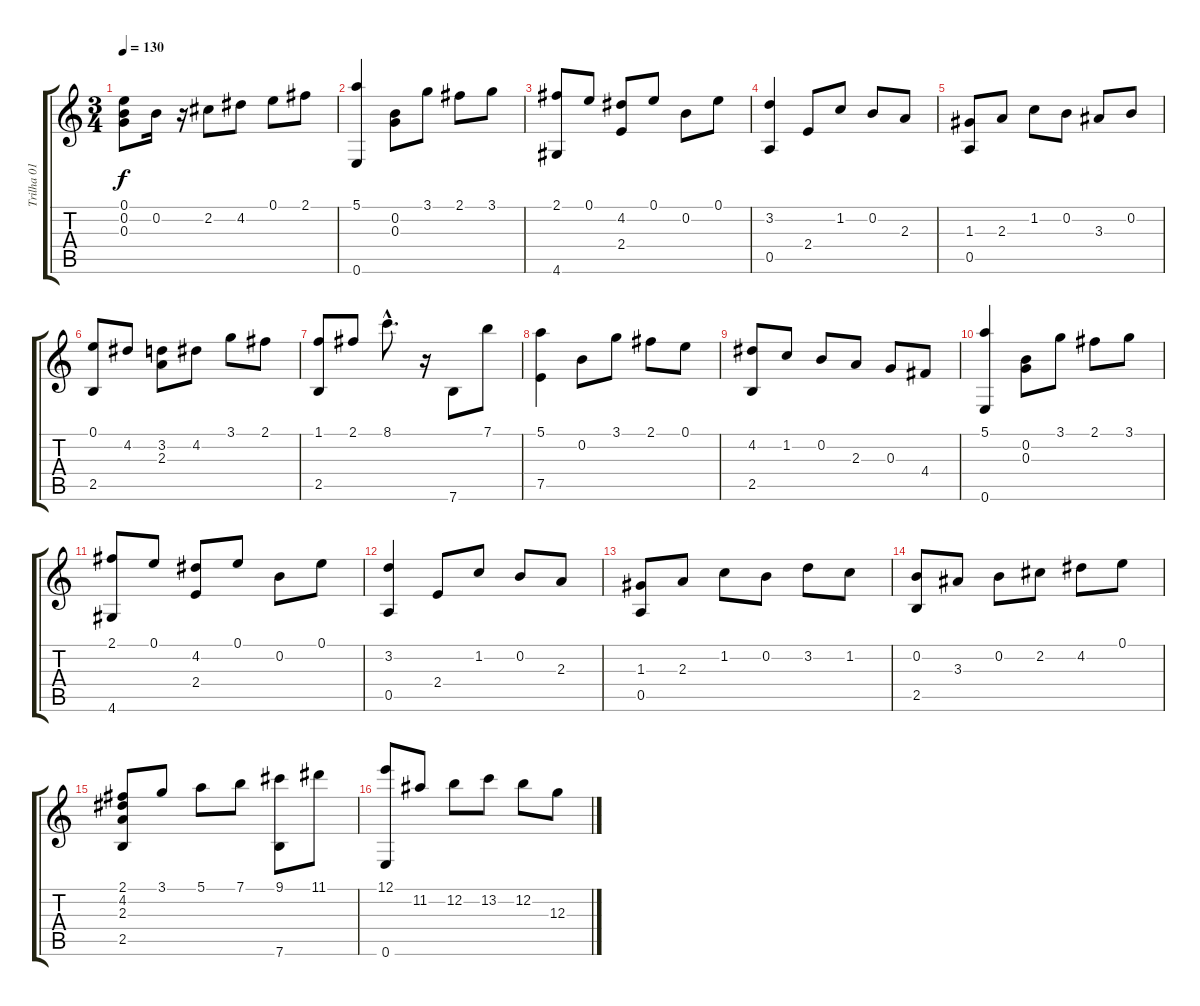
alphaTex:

\track ("Trilha 01" "Trilha 01") {instrument acousticguitarnylon}
\staff {score tabs}
\tuning (E4 B3 G3 D3 A2 E2) {hide}
\ts (3 4)
\tempo 130
\clef g2
\ks c
(0.1 0.2 0.3).8{dy f} 0.2.16 r.16 2.2.8 4.2.8 0.1.8 2.1.8 |
(5.1 0.6).4 (0.2 0.3).8 3.1.8 2.1.8 3.1.8 |
(2.1 4.6).8 0.1.8 (4.2 2.4).8 0.1.8 0.2.8 0.1.8 |
(3.2 0.5).4 2.4.8 1.2.8 0.2.8 2.3.8 |
(1.3 0.5).8 2.3.8 1.2.8 0.2.8 3.3.8 0.2.8 |
(0.1 2.5).8 4.2.8 (3.2 2.3).8 4.2.8 3.1.8 2.1.8 |
(1.1 2.5).8 2.1.8 8.1{hac}.8{d} r.16 7.6.8 7.1.8 |
(5.1 7.5).4 0.2.8 3.1.8 2.1.8 0.1.8 |
(4.2 2.5).8 1.2.8 0.2.8 2.3.8 0.3.8 4.4.8 |
(5.1 0.6).4 (0.2 0.3).8 3.1.8 2.1.8 3.1.8 |
(2.1 4.6).8 0.1.8 (4.2 2.4).8 0.1.8 0.2.8 0.1.8 |
(3.2 0.5).4 2.4.8 1.2.8 0.2.8 2.3.8 |
(1.3 0.5).8 2.3.8 1.2.8 0.2.8 3.2.8 1.2.8 |
(0.2 2.5).8 3.3.8 0.2.8 2.2.8 4.2.8 0.1.8 |
(2.1 4.2 2.3 2.5).8 3.1.8 5.1.8 7.1.8 (9.1 7.6).8 11.1.8 |
(12.1 0.6).8 11.2.8 12.2.8 13.2.8 12.2.8 12.3.8
